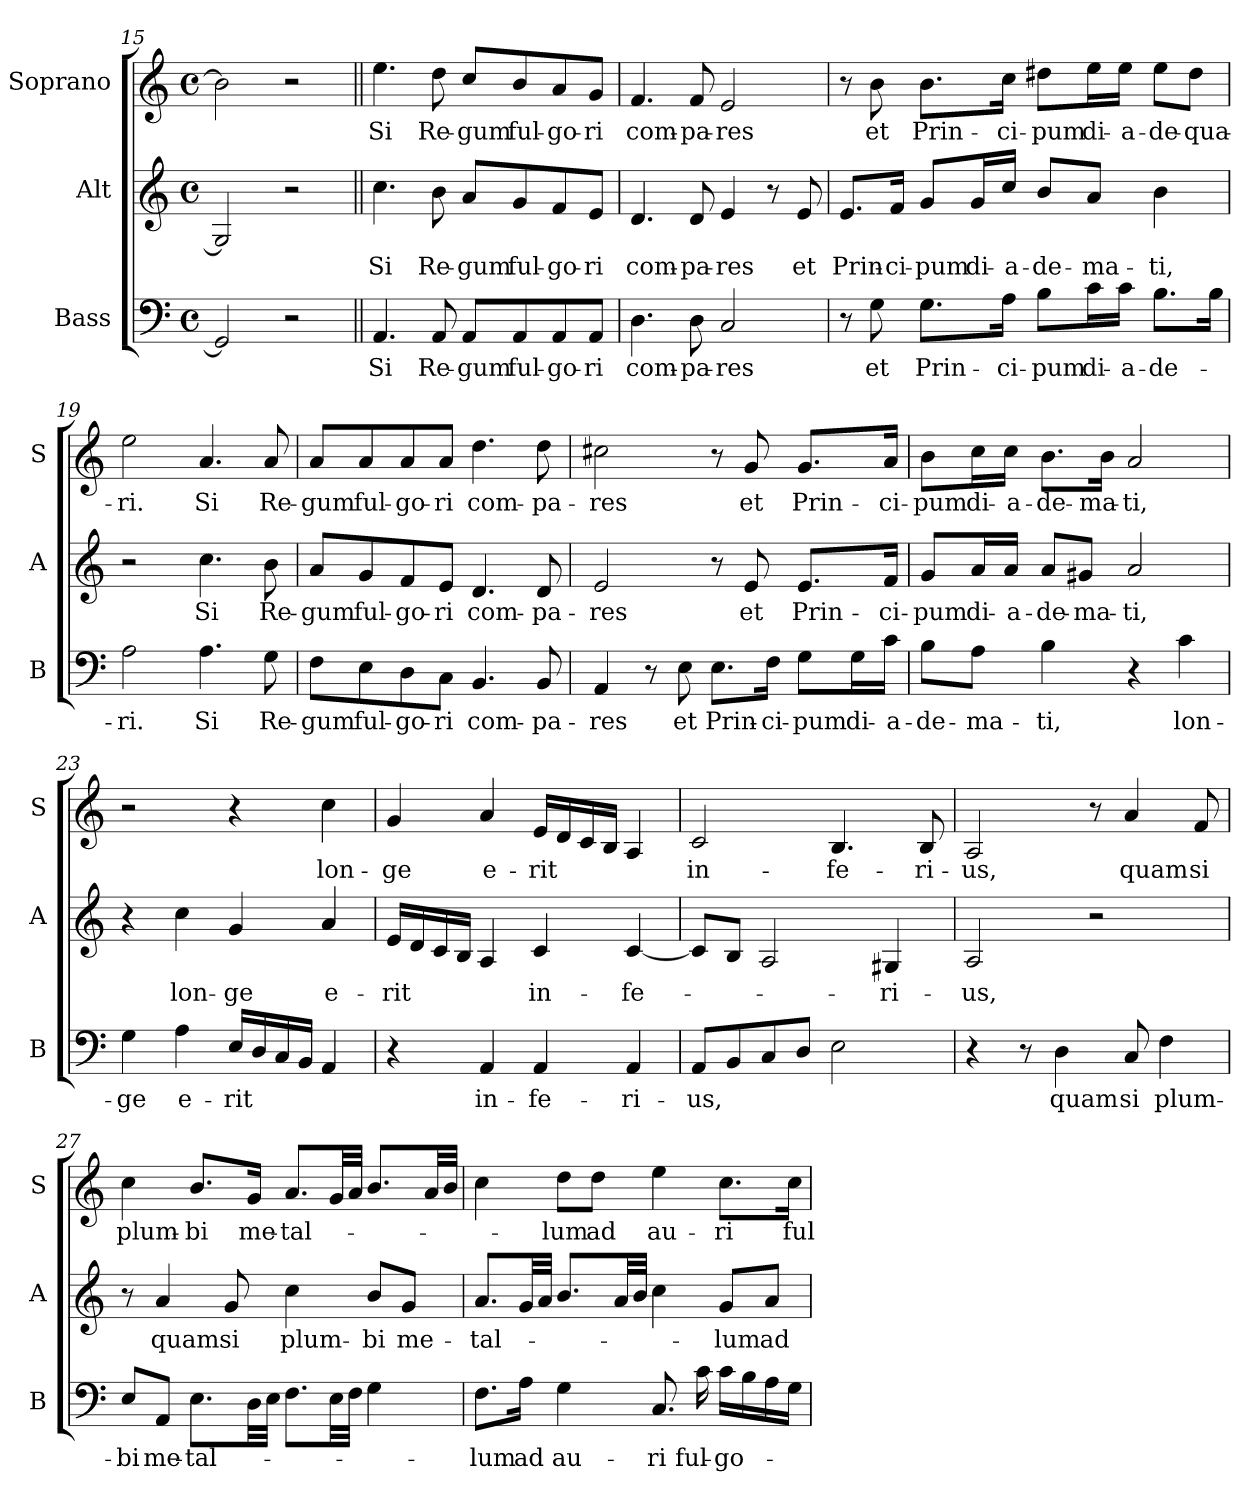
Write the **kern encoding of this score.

**kern	**text	**kern	**text	**kern	**text
*part3	*part3	*part2	*part2	*part1	*part1
*staff3	*staff3	*staff2	*staff2	*staff1	*staff1
*I"Bass	*	*I"Alt	*	*I"Soprano	*
*I'B	*	*I'A	*	*I'S	*
*clefF4	*	*clefG2	*	*clefG2	*
*k[]	*	*k[]	*	*k[]	*
*C:	*	*C:	*	*C:	*
*M4/4	*	*M4/4	*	*M4/4	*
*met(c)	*	*met(c)	*	*met(c)	*
=15	=15	=15	=15	=15	=15
2GG/]	.	2G/]	.	2b\]	.
2r	.	2r	.	2r	.
=16||	=16||	=16||	=16||	=16||	=16||
!	!LO:LY:b	!	!LO:LY:b	!	!LO:LY:b
4.AA/	Si	4.cc\	Si	4.ee\	Si
!	!LO:LY:b	!	!LO:LY:b	!	!LO:LY:b
8AA/	Re-	8b\	Re-	8dd\	Re-
!	!LO:LY:b	!	!LO:LY:b	!	!LO:LY:b
8AA/L	-gum	8a/L	-gum	8cc/L	-gum
!	!LO:LY:b	!	!LO:LY:b	!	!LO:LY:b
8AA/	ful-	8g/	ful-	8b/	ful-
!	!LO:LY:b	!	!LO:LY:b	!	!LO:LY:b
8AA/	-go-	8f/	-go-	8a/	-go-
!	!LO:LY:b	!	!LO:LY:b	!	!LO:LY:b
8AA/J	-ri	8e/J	-ri	8g/J	-ri
!!LO:LB:g=z
=17	=17	=17	=17	=17	=17
!	!LO:LY:b	!	!LO:LY:b	!	!LO:LY:b
4.D\	com-	4.d/	com-	4.f/	com-
!	!LO:LY:b	!	!LO:LY:b	!	!LO:LY:b
8D\	-pa-	8d/	-pa-	8f/	-pa-
!	!LO:LY:b	!	!LO:LY:b	!	!LO:LY:b
2C/	-res	4e/	-res	2e/	-res
.	.	8r	.	.	.
!	!	!	!LO:LY:b	!	!
.	.	8e/	et	.	.
=18	=18	=18	=18	=18	=18
!	!	!	!LO:LY:b	!	!
8r	.	8.e/L	Prin-	8r	.
!	!LO:LY:b	!	!	!	!LO:LY:b
8G\	et	.	.	8b\	et
!	!	!	!LO:LY:b	!	!
.	.	16f/Jk	-ci-	.	.
!	!LO:LY:b	!	!LO:LY:b	!	!LO:LY:b
8.G\L	Prin-	8g/L	-pum	8.b\L	Prin-
!	!	!	!LO:LY:b	!	!
.	.	16g/L	di-	.	.
!	!LO:LY:b	!	!LO:LY:b	!	!LO:LY:b
16A\Jk	-ci-	16cc/JJ	-a-	16cc\Jk	-ci-
!	!LO:LY:b	!	!LO:LY:b	!	!LO:LY:b
8B\L	-pum	8b/L	-de-	8dd#X\L	-pum
!	!LO:LY:b	!	!LO:LY:b	!	!LO:LY:b
16c\L	di-	8a/J	-ma-	16ee\L	di-
!	!LO:LY:b	!	!	!	!LO:LY:b
16c\JJ	-a-	.	.	16ee\JJ	-a-
!	!LO:LY:b	!	!LO:LY:b	!	!LO:LY:b
8.B\L	-de-	4b\	-ti,	8ee\L	-de-
!	!	!	!	!	!LO:LY:b
.	.	.	.	8dd#\J	-qua-
16B\Jk	.	.	.	.	.
=19	=19	=19	=19	=19	=19
!	!LO:LY:b	!	!	!	!LO:LY:b
2A\	-ri.	2r	.	2ee\	-ri.
!	!LO:LY:b	!	!LO:LY:b	!	!LO:LY:b
4.A\	Si	4.cc\	Si	4.a/	Si
!	!LO:LY:b	!	!LO:LY:b	!	!LO:LY:b
8G\	Re-	8b\	Re-	8a/	Re-
=20	=20	=20	=20	=20	=20
!	!LO:LY:b	!	!LO:LY:b	!	!LO:LY:b
8F\L	-gum	8a/L	-gum	8a/L	-gum
!	!LO:LY:b	!	!LO:LY:b	!	!LO:LY:b
8E\	ful-	8g/	ful-	8a/	ful-
!	!LO:LY:b	!	!LO:LY:b	!	!LO:LY:b
8D\	-go-	8f/	-go-	8a/	-go-
!	!LO:LY:b	!	!LO:LY:b	!	!LO:LY:b
8C\J	-ri	8e/J	-ri	8a/J	-ri
!	!LO:LY:b	!	!LO:LY:b	!	!LO:LY:b
4.BB/	com-	4.d/	com-	4.dd\	com-
!	!LO:LY:b	!	!LO:LY:b	!	!LO:LY:b
8BB/	-pa-	8d/	-pa-	8dd\	-pa-
!!LO:PB:g=z
=21	=21	=21	=21	=21	=21
!	!LO:LY:b	!	!LO:LY:b	!	!LO:LY:b
4AA/	-res	2e/	-res	2cc#X\	-res
8r	.	.	.	.	.
!	!LO:LY:b	!	!	!	!
8E\	et	.	.	.	.
!	!LO:LY:b	!	!	!	!
8.E\L	Prin-	8r	.	8r	.
!	!	!	!LO:LY:b	!	!LO:LY:b
.	.	8e/	et	8g/	et
!	!LO:LY:b	!	!	!	!
16F\Jk	-ci-	.	.	.	.
!	!LO:LY:b	!	!LO:LY:b	!	!LO:LY:b
8G\L	-pum	8.e/L	Prin-	8.g/L	Prin-
!	!LO:LY:b	!	!	!	!
16G\L	di-	.	.	.	.
!	!LO:LY:b	!	!LO:LY:b	!	!LO:LY:b
16c\JJ	-a-	16f/Jk	-ci-	16a/Jk	-ci-
=22	=22	=22	=22	=22	=22
!	!LO:LY:b	!	!LO:LY:b	!	!LO:LY:b
8B\L	-de-	8g/L	-pum	8b\L	-pum
!	!LO:LY:b	!	!LO:LY:b	!	!LO:LY:b
8A\J	-ma-	16a/L	di-	16cc\L	di-
!	!	!	!LO:LY:b	!	!LO:LY:b
.	.	16a/JJ	-a-	16cc\JJ	-a-
!	!LO:LY:b	!	!LO:LY:b	!	!LO:LY:b
4B\	-ti,	8a/L	-de-	8.b\L	-de-
!	!	!	!LO:LY:b	!	!
.	.	8g#X/J	-ma-	.	.
!	!	!	!	!	!LO:LY:b
.	.	.	.	16b\Jk	-ma-
!	!	!	!LO:LY:b	!	!LO:LY:b
4r	.	2a/	-ti,	2a/	-ti,
!	!LO:LY:b	!	!	!	!
4c\	lon-	.	.	.	.
=23	=23	=23	=23	=23	=23
!	!LO:LY:b	!	!	!	!
4G\	-ge	4r	.	2r	.
!	!LO:LY:b	!	!LO:LY:b	!	!
4A\	e-	4cc\	lon-	.	.
!	!LO:LY:b	!	!LO:LY:b	!	!
16E/LL	-rit	4g/	-ge	4r	.
16D/	.	.	.	.	.
16C/	.	.	.	.	.
16BB/JJ	.	.	.	.	.
!	!	!	!LO:LY:b	!	!LO:LY:b
4AA/	.	4a/	e-	4cc\	lon-
=24	=24	=24	=24	=24	=24
!	!	!	!LO:LY:b	!	!LO:LY:b
4r	.	16e/LL	-rit	4g/	-ge
.	.	16d/	.	.	.
.	.	16c/	.	.	.
.	.	16B/JJ	.	.	.
!	!LO:LY:b	!	!	!	!LO:LY:b
4AA/	in-	4A/	.	4a/	e-
!	!LO:LY:b	!	!LO:LY:b	!	!LO:LY:b
4AA/	-fe-	4c/	in-	16e/LL	-rit
.	.	.	.	16d/	.
.	.	.	.	16c/	.
.	.	.	.	16B/JJ	.
!	!LO:LY:b	!	!LO:LY:b	!	!
4AA/	-ri-	[4c/	-fe-	4A/	.
!!LO:LB:g=z
=25	=25	=25	=25	=25	=25
!	!LO:LY:b	!	!	!	!LO:LY:b
8AA/L	-us,	8c/L]	.	2c/	in-
8BB/	.	8B/J	.	.	.
8C/	.	2A/	.	.	.
8D/J	.	.	.	.	.
!	!	!	!	!	!LO:LY:b
2E\	.	.	.	4.B/	-fe-
!	!	!	!LO:LY:b	!	!
.	.	4G#X/	-ri-	.	.
!	!	!	!	!	!LO:LY:b
.	.	.	.	8B/	-ri-
=26	=26	=26	=26	=26	=26
!	!	!	!LO:LY:b	!	!LO:LY:b
4r	.	2A/	-us,	2A/	-us,
8r	.	.	.	.	.
!	!LO:LY:b	!	!	!	!
4D\	quam	.	.	.	.
.	.	2r	.	8r	.
!	!LO:LY:b	!	!	!	!LO:LY:b
8C/	si	.	.	4a/	quam
!	!LO:LY:b	!	!	!	!
4F\	plum-	.	.	.	.
!	!	!	!	!	!LO:LY:b
.	.	.	.	8f/	si
=27	=27	=27	=27	=27	=27
!	!LO:LY:b	!	!	!	!LO:LY:b
8E/L	-bi	8r	.	4cc\	plum-
!	!LO:LY:b	!	!LO:LY:b	!	!
8AA/J	me-	4a/	quam	.	.
!	!LO:LY:b	!	!	!	!LO:LY:b
8.E\L	-tal-	.	.	8.b/L	-bi
!	!	!	!LO:LY:b	!	!
.	.	8g/	si	.	.
!	!	!	!	!	!LO:LY:b
32D\LL	.	.	.	16g/Jk	me-
32E\JJJ	.	.	.	.	.
!	!	!	!LO:LY:b	!	!LO:LY:b
8.F\L	.	4cc\	plum-	8.a/L	-tal-
32E\LL	.	.	.	32g/LL	.
32F\JJJ	.	.	.	32a/JJJ	.
!	!	!	!LO:LY:b	!	!
4G\	.	8b/L	-bi	8.b/L	.
!	!	!	!LO:LY:b	!	!
.	.	8g/J	me-	.	.
.	.	.	.	32a/LL	.
.	.	.	.	32b/JJJ	.
=28	=28	=28	=28	=28	=28
!	!LO:LY:b	!	!LO:LY:b	!	!
8.F\L	-lum	8.a/L	-tal-	4cc\	.
!	!LO:LY:b	!	!	!	!
16A\Jk	ad	32g/LL	.	.	.
.	.	32a/JJJ	.	.	.
!	!LO:LY:b	!	!	!	!LO:LY:b
4G\	au-	8.b/L	.	8dd\L	-lum
!	!	!	!	!	!LO:LY:b
.	.	.	.	8dd\J	ad
.	.	32a/LL	.	.	.
.	.	32b/JJJ	.	.	.
!	!LO:LY:b	!	!	!	!LO:LY:b
8.C/	-ri	4cc\	.	4ee\	au-
!	!LO:LY:b	!	!	!	!
16c\	ful-	.	.	.	.
!	!LO:LY:b	!	!LO:LY:b	!	!LO:LY:b
16c\LL	-go-	8g/L	-lum	8.cc\L	-ri
16B\	.	.	.	.	.
!	!	!	!LO:LY:b	!	!
16A\	.	8a/J	ad	.	.
!	!	!	!	!	!LO:LY:b
16G\JJ	.	.	.	16cc\Jk	ful-
=	=	=	=	=	=
*-	*-	*-	*-	*-	*-
